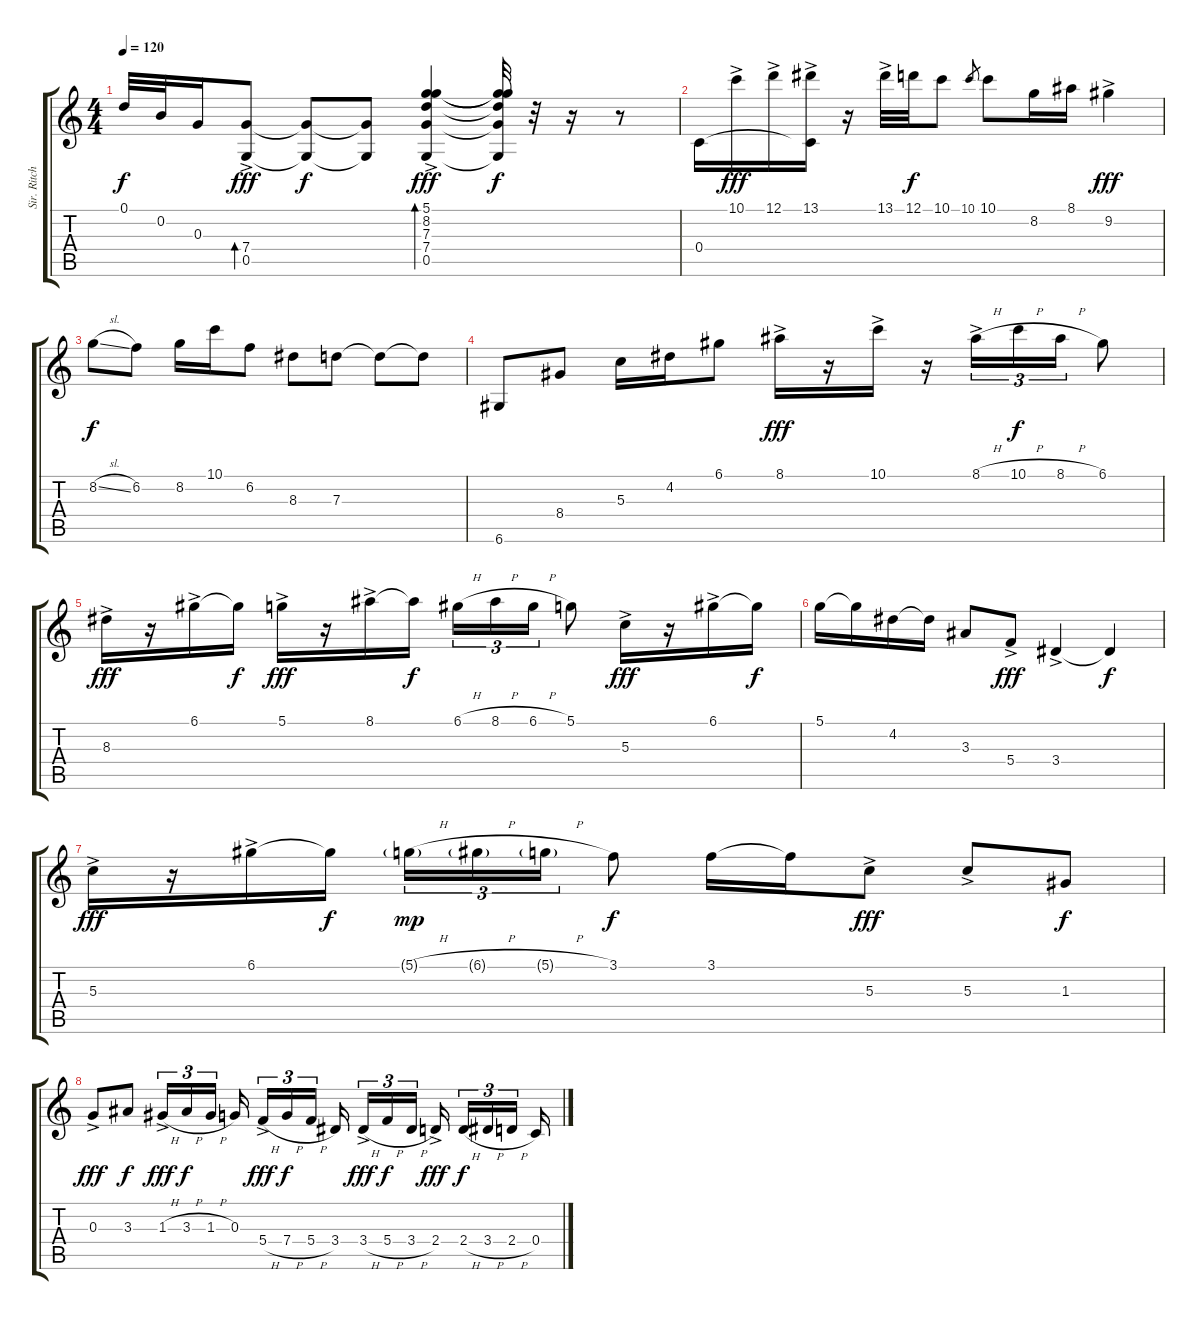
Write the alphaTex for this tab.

\track ("Sir. Ritchie Blackmore" "Sir. Ritch") {instrument acousticguitarsteel}
\staff {score tabs}
\tuning (D4 B3 G3 C3 G2 D2) {hide}
\ts (4 4)
\tempo 120
\clef g2
\ks c
0.1.32{dy f} 0.2.32 0.3.16 (7.4{ac} 0.5{ac}).8{bd 30 dy fff} (7.4{t} 0.5{t}).8{dy f} (7.4{t} 0.5{t}).8 (5.1{ac} 8.2{ac} 7.3{ac} 7.4{ac} 0.5{ac}).4{bd 240 dy fff} (5.1{t} 8.2{t} 7.3{t} 7.4{t} 0.5{t}).32{dy f} r.32 r.16 r.8 |
0.4.16 10.1{ac}.16{dy fff} 12.1{ac}.16 (13.1{ac} 0.4{t}).16 r.16 13.1{ac}.32 12.1.32{dy f} 10.1.8 10.1.8{gr} 10.1.8 8.2.16 8.1.16 9.2{ac}.4{dy fff} |
8.2{sl}.8{dy f} 6.2.8 8.2.16 10.1.16 6.2.8 8.3.8 7.3.8 7.3{t}.8 7.3{t}.8 |
6.6.8 8.4.8 5.3.16 4.2.16 6.1.8 8.1{ac}.16{dy fff} r.16 10.1{ac}.16 r.16 8.1{h ac}.16{tu (3 2)} 10.1{h}.16{tu (3 2) dy f} 8.1{h}.16{tu (3 2)} 6.1.8 |
8.3{ac}.16{dy fff} r.16 6.1{ac}.16 6.1{t}.16{dy f} 5.1{ac}.16{dy fff} r.16 8.1{ac}.16 8.1{t}.16{dy f} 6.1{h}.16{tu (3 2)} 8.1{h}.16{tu (3 2)} 6.1{h}.16{tu (3 2)} 5.1.8 5.3{ac}.16{dy fff} r.16 6.1{ac}.16 6.1{t}.16{dy f} |
5.1.16 5.1{t}.16 4.2.16 4.2{t}.16 3.3.8 5.4{ac}.8{dy fff} 3.4{ac}.4 3.4{t}.4{dy f} |
5.3{ac}.16{dy fff} r.16 6.1{ac}.16 6.1{t}.16{dy f} 5.1{h g}.16{tu (3 2) dy mp} 6.1{h g}.16{tu (3 2)} 5.1{h g}.16{tu (3 2)} 3.1.8{dy f} 3.1.16 3.1{t}.16 5.3{ac}.8{dy fff} 5.3{ac}.8 1.3.8{dy f} |
0.3{ac}.8{dy fff} 3.3.8{dy f} 1.3{h ac}.16{tu (3 2) dy fff} 3.3{h}.16{tu (3 2) dy f} 1.3{h}.16{tu (3 2)} 0.3.16 5.4{h ac}.16{tu (3 2) dy fff} 7.4{h}.16{tu (3 2) dy f} 5.4{h}.16{tu (3 2)} 3.4.16 3.4{h ac}.16{tu (3 2) dy fff} 5.4{h}.16{tu (3 2) dy f} 3.4{h}.16{tu (3 2)} 2.4{ac}.16{dy fff} 2.4{h}.16{tu (3 2) dy f} 3.4{h}.16{tu (3 2)} 2.4{h}.16{tu (3 2)} 0.4.16
